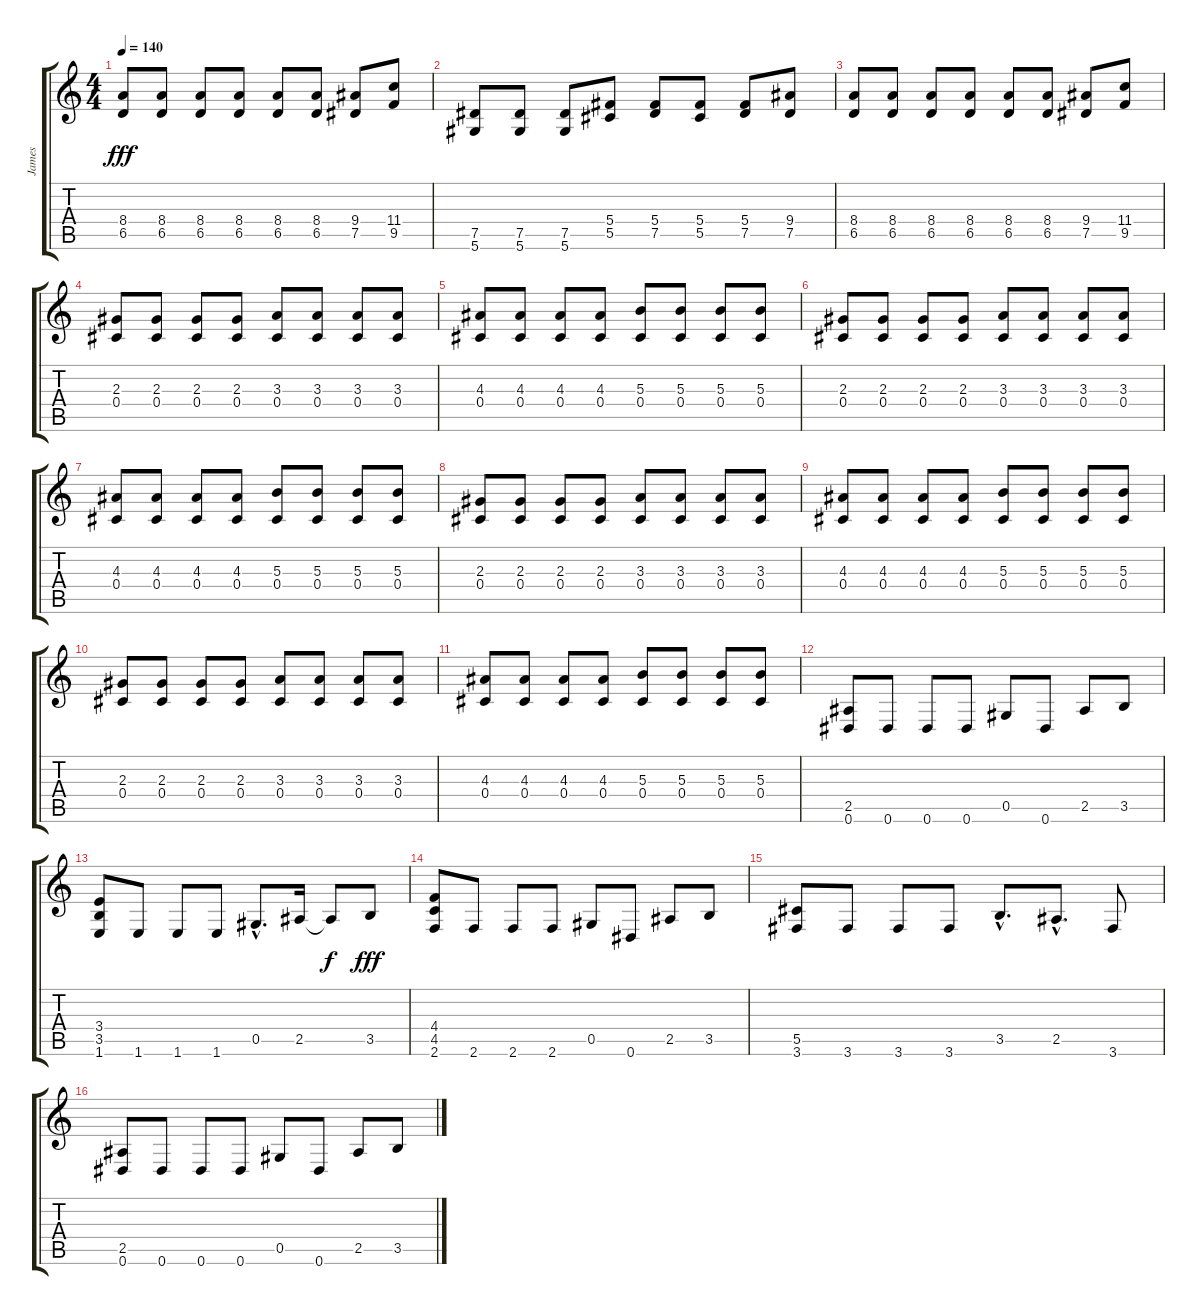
\track ("James" "James") {instrument overdrivenguitar}
\staff {score tabs}
\tuning (Eb4 Bb3 Gb3 Db3 Ab2 Eb2) {hide}
\ts (4 4)
\tempo 140
\clef g2
\ks c
(8.4 6.5).8{dy fff} (8.4 6.5).8 (8.4 6.5).8 (8.4 6.5).8 (8.4 6.5).8 (8.4 6.5).8 (9.4 7.5).8 (11.4 9.5).8 |
(7.5 5.6).8 (7.5 5.6).8 (7.5 5.6).8 (5.4 5.5).8 (5.4 7.5).8 (5.4 5.5).8 (5.4 7.5).8 (9.4 7.5).8 |
(8.4 6.5).8 (8.4 6.5).8 (8.4 6.5).8 (8.4 6.5).8 (8.4 6.5).8 (8.4 6.5).8 (9.4 7.5).8 (11.4 9.5).8 |
(2.3 0.4).8 (2.3 0.4).8 (2.3 0.4).8 (2.3 0.4).8 (3.3 0.4).8 (3.3 0.4).8 (3.3 0.4).8 (3.3 0.4).8 |
(4.3 0.4).8 (4.3 0.4).8 (4.3 0.4).8 (4.3 0.4).8 (5.3 0.4).8 (5.3 0.4).8 (5.3 0.4).8 (5.3 0.4).8 |
(2.3 0.4).8 (2.3 0.4).8 (2.3 0.4).8 (2.3 0.4).8 (3.3 0.4).8 (3.3 0.4).8 (3.3 0.4).8 (3.3 0.4).8 |
(4.3 0.4).8 (4.3 0.4).8 (4.3 0.4).8 (4.3 0.4).8 (5.3 0.4).8 (5.3 0.4).8 (5.3 0.4).8 (5.3 0.4).8 |
(2.3 0.4).8 (2.3 0.4).8 (2.3 0.4).8 (2.3 0.4).8 (3.3 0.4).8 (3.3 0.4).8 (3.3 0.4).8 (3.3 0.4).8 |
(4.3 0.4).8 (4.3 0.4).8 (4.3 0.4).8 (4.3 0.4).8 (5.3 0.4).8 (5.3 0.4).8 (5.3 0.4).8 (5.3 0.4).8 |
(2.3 0.4).8 (2.3 0.4).8 (2.3 0.4).8 (2.3 0.4).8 (3.3 0.4).8 (3.3 0.4).8 (3.3 0.4).8 (3.3 0.4).8 |
(4.3 0.4).8 (4.3 0.4).8 (4.3 0.4).8 (4.3 0.4).8 (5.3 0.4).8 (5.3 0.4).8 (5.3 0.4).8 (5.3 0.4).8 |
(2.5 0.6).8 0.6.8 0.6.8 0.6.8 0.5.8 0.6.8 2.5.8 3.5.8 |
(3.4 3.5 1.6).8 1.6.8 1.6.8 1.6.8 0.5{hac}.8{d} 2.5.16 2.5{t}.8{dy f} 3.5.8{dy fff} |
(4.4 4.5 2.6).8 2.6.8 2.6.8 2.6.8 0.5.8 0.6.8 2.5.8 3.5.8 |
(5.5 3.6).8 3.6.8 3.6.8 3.6.8 3.5{hac}.8{d} 2.5{hac}.8{d} 3.6.8 |
(2.5 0.6).8 0.6.8 0.6.8 0.6.8 0.5.8 0.6.8 2.5.8 3.5.8
